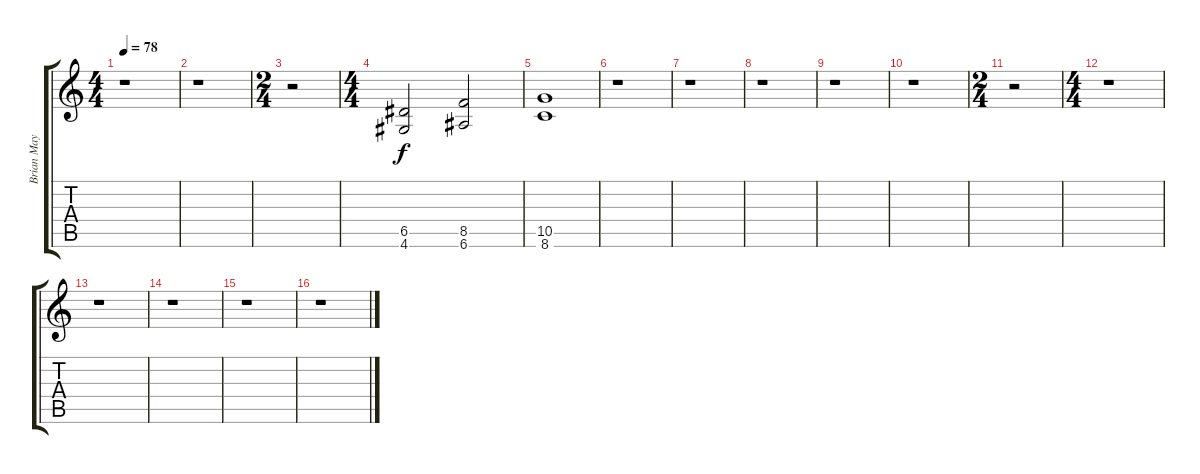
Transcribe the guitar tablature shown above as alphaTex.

\track ("Brian May - Guitar 2" "Brian May ") {instrument overdrivenguitar}
\staff {score tabs}
\tuning (E4 B3 G3 D3 A2 E2) {hide}
\ts (4 4)
\tempo 78
\clef g2
\ks c
r.1{dy f} |
r.1 |
\ts (2 4)
r.2 |
\ts (4 4)
(6.5 4.6).2 (8.5 6.6).2 |
(10.5 8.6).1 |
r.1 |
r.1 |
r.1 |
r.1 |
r.1 |
\ts (2 4)
r.2 |
\ts (4 4)
r.1 |
r.1 |
r.1 |
r.1 |
r.1
